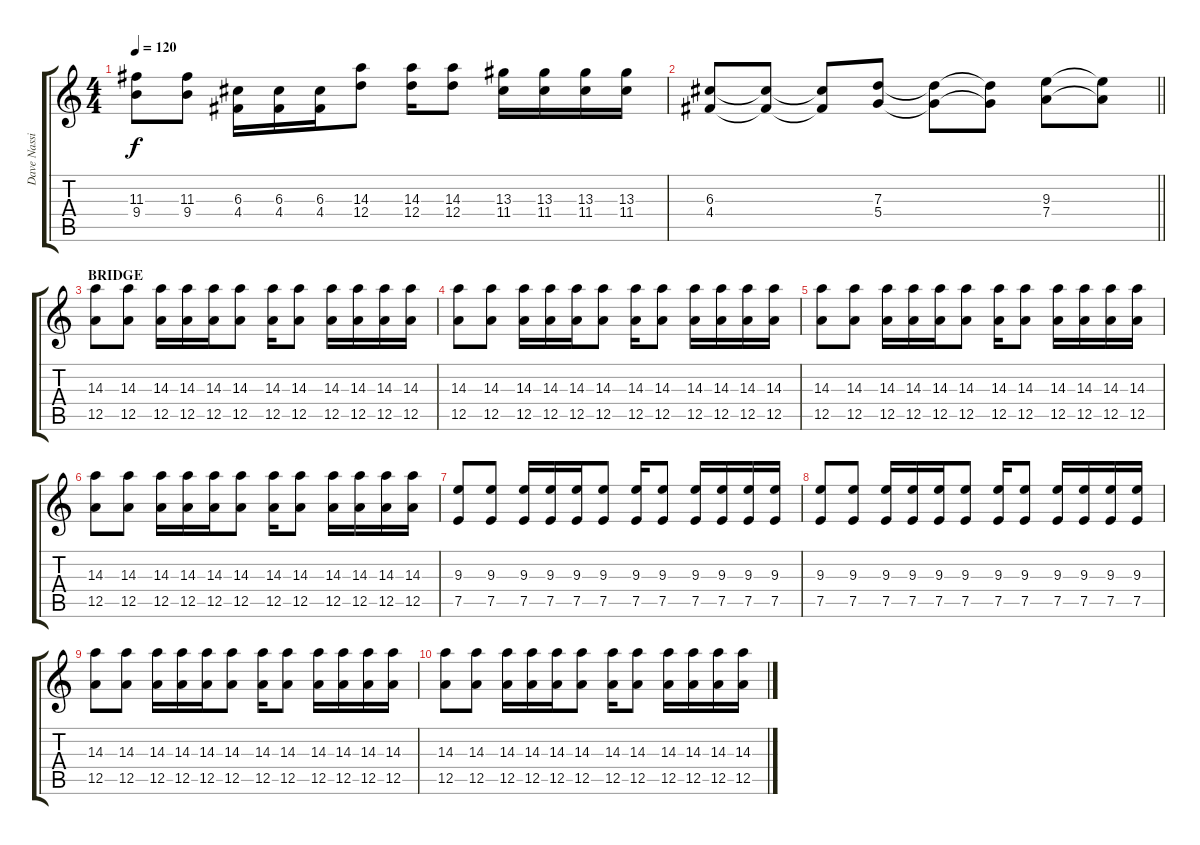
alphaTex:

\track ("Dave Nassie" "Dave Nassi") {instrument distortionguitar}
\staff {score tabs}
\tuning (E4 B3 G3 D3 A2 E2) {hide}
\ts (4 4)
\tempo 120
\clef g2
\ks c
(11.3 9.4).8{dy f} (11.3 9.4).8 (6.3 4.4).16 (6.3 4.4).16 (6.3 4.4).16 (14.3 12.4).8 (14.3 12.4).16 (14.3 12.4).8 (13.3 11.4).16 (13.3 11.4).16 (13.3 11.4).16 (13.3 11.4).16 |
\barLineRight lightlight
(6.3 4.4).8 (6.3{t} 4.4{t}).8 (6.3{t} 4.4{t}).8 (7.3 5.4).8 (7.3{t} 5.4{t}).8 (7.3{t} 5.4{t}).8 (9.3 7.4).8 (9.3{t} 7.4{t}).8 |
\section ("" "BRIDGE")
(14.3 12.5).8 (14.3 12.5).8 (14.3 12.5).16 (14.3 12.5).16 (14.3 12.5).16 (14.3 12.5).8 (14.3 12.5).16 (14.3 12.5).8 (14.3 12.5).16 (14.3 12.5).16 (14.3 12.5).16 (14.3 12.5).16 |
(14.3 12.5).8 (14.3 12.5).8 (14.3 12.5).16 (14.3 12.5).16 (14.3 12.5).16 (14.3 12.5).8 (14.3 12.5).16 (14.3 12.5).8 (14.3 12.5).16 (14.3 12.5).16 (14.3 12.5).16 (14.3 12.5).16 |
(14.3 12.5).8 (14.3 12.5).8 (14.3 12.5).16 (14.3 12.5).16 (14.3 12.5).16 (14.3 12.5).8 (14.3 12.5).16 (14.3 12.5).8 (14.3 12.5).16 (14.3 12.5).16 (14.3 12.5).16 (14.3 12.5).16 |
(14.3 12.5).8 (14.3 12.5).8 (14.3 12.5).16 (14.3 12.5).16 (14.3 12.5).16 (14.3 12.5).8 (14.3 12.5).16 (14.3 12.5).8 (14.3 12.5).16 (14.3 12.5).16 (14.3 12.5).16 (14.3 12.5).16 |
(9.3 7.5).8 (9.3 7.5).8 (9.3 7.5).16 (9.3 7.5).16 (9.3 7.5).16 (9.3 7.5).8 (9.3 7.5).16 (9.3 7.5).8 (9.3 7.5).16 (9.3 7.5).16 (9.3 7.5).16 (9.3 7.5).16 |
(9.3 7.5).8 (9.3 7.5).8 (9.3 7.5).16 (9.3 7.5).16 (9.3 7.5).16 (9.3 7.5).8 (9.3 7.5).16 (9.3 7.5).8 (9.3 7.5).16 (9.3 7.5).16 (9.3 7.5).16 (9.3 7.5).16 |
(14.3 12.5).8 (14.3 12.5).8 (14.3 12.5).16 (14.3 12.5).16 (14.3 12.5).16 (14.3 12.5).8 (14.3 12.5).16 (14.3 12.5).8 (14.3 12.5).16 (14.3 12.5).16 (14.3 12.5).16 (14.3 12.5).16 |
(14.3 12.5).8 (14.3 12.5).8 (14.3 12.5).16 (14.3 12.5).16 (14.3 12.5).16 (14.3 12.5).8 (14.3 12.5).16 (14.3 12.5).8 (14.3 12.5).16 (14.3 12.5).16 (14.3 12.5).16 (14.3 12.5).16
